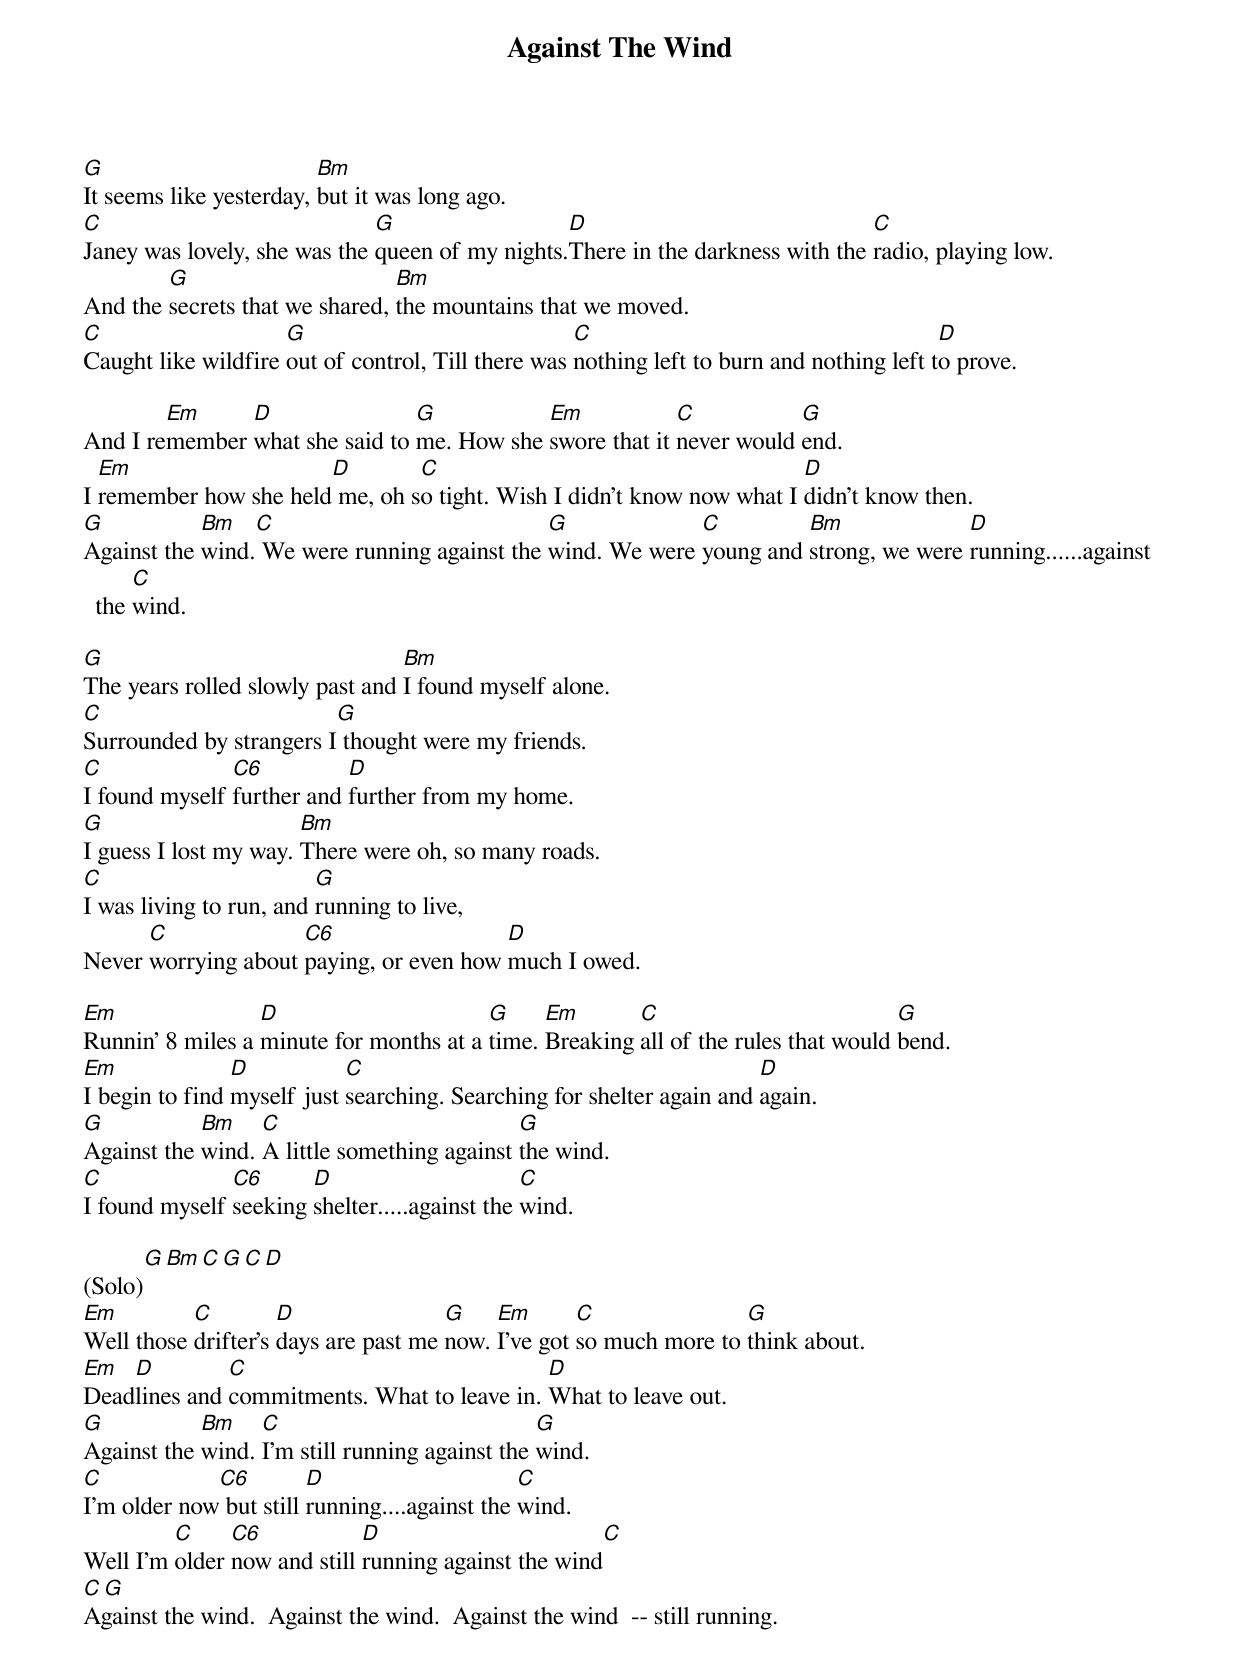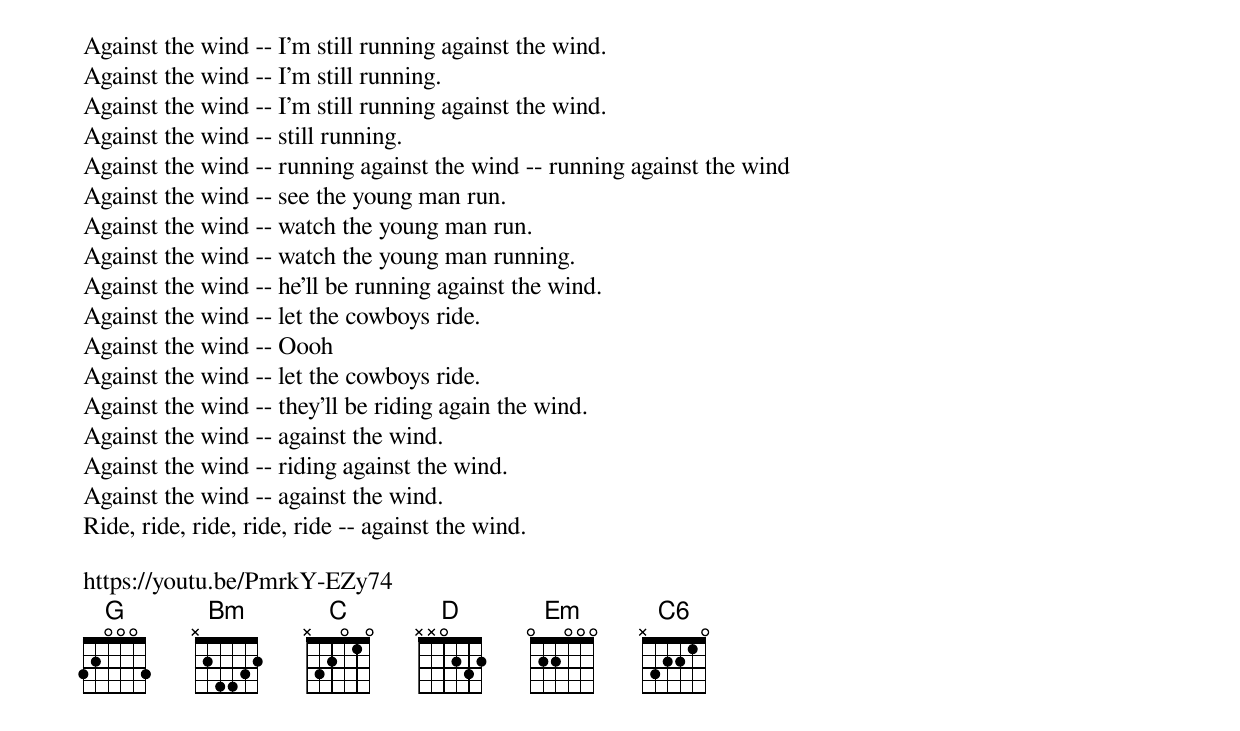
{title: Against The Wind}
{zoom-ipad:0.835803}

[G]It seems like yesterday, [Bm]but it was long ago.
[C]Janey was lovely, she was the [G]queen of my nights.[D]There in the darkness with the [C]radio, playing low.
And the [G]secrets that we shared, [Bm]the mountains that we moved.
[C]Caught like wildfire [G]out of control, Till there was [C]nothing left to burn and nothing left t[D]o prove.

And I re[Em]member [D]what she said to [G]me. How she [Em]swore that it [C]never would [G]end.
I [Em]remember how she held[D] me, oh s[C]o tight. Wish I didn't know now what I [D]didn't know then.
[G]Against the [Bm]wind.[C] We were running against the [G]wind. We were [C]young and [Bm]strong, we were [D]running......against the [C]wind.

[G]The years rolled slowly past and [Bm]I found myself alone.
[C]Surrounded by strangers I[G] thought were my friends.
[C]I found myself [C6]further and [D]further from my home.
[G]I guess I lost my way. [Bm]There were oh, so many roads.
[C]I was living to run, and [G]running to live,
Never [C]worrying about [C6]paying, or even how [D]much I owed.

[Em]Runnin' 8 miles a [D]minute for months at a [G]time. [Em]Breaking [C]all of the rules that would [G]bend.
[Em]I begin to find [D]myself just [C]searching. Searching for shelter again and [D]again.
[G]Against the [Bm]wind. [C]A little something against [G]the wind.
[C]I found myself [C6]seeking [D]shelter.....against the [C]wind.

(Solo)[G][Bm][C][G][C][D]
[Em]Well those [C]drifter's [D]days are past me [G]now. [Em]I've got [C]so much more to [G]think about.
[Em]Dead[D]lines and [C]commitments. What to leave in. [D]What to leave out.
[G]Against the [Bm]wind. [C]I'm still running against the [G]wind.
[C]I'm older now[C6] but still [D]running....against the [C]wind.
Well I'm [C]older [C6]now and still [D]running against the wind[C]
[C][G]
Against the wind.  Against the wind.  Against the wind  -- still running.
Against the wind -- I'm still running against the wind.
Against the wind -- I'm still running.
Against the wind -- I'm still running against the wind.
Against the wind -- still running.
Against the wind -- running against the wind -- running against the wind
Against the wind -- see the young man run.
Against the wind -- watch the young man run.
Against the wind -- watch the young man running.
Against the wind -- he'll be running against the wind.
Against the wind -- let the cowboys ride.
Against the wind -- Oooh
Against the wind -- let the cowboys ride.
Against the wind -- they'll be riding again the wind.
Against the wind -- against the wind.
Against the wind -- riding against the wind.
Against the wind -- against the wind.
Ride, ride, ride, ride, ride -- against the wind.

https://youtu.be/PmrkY-EZy74
